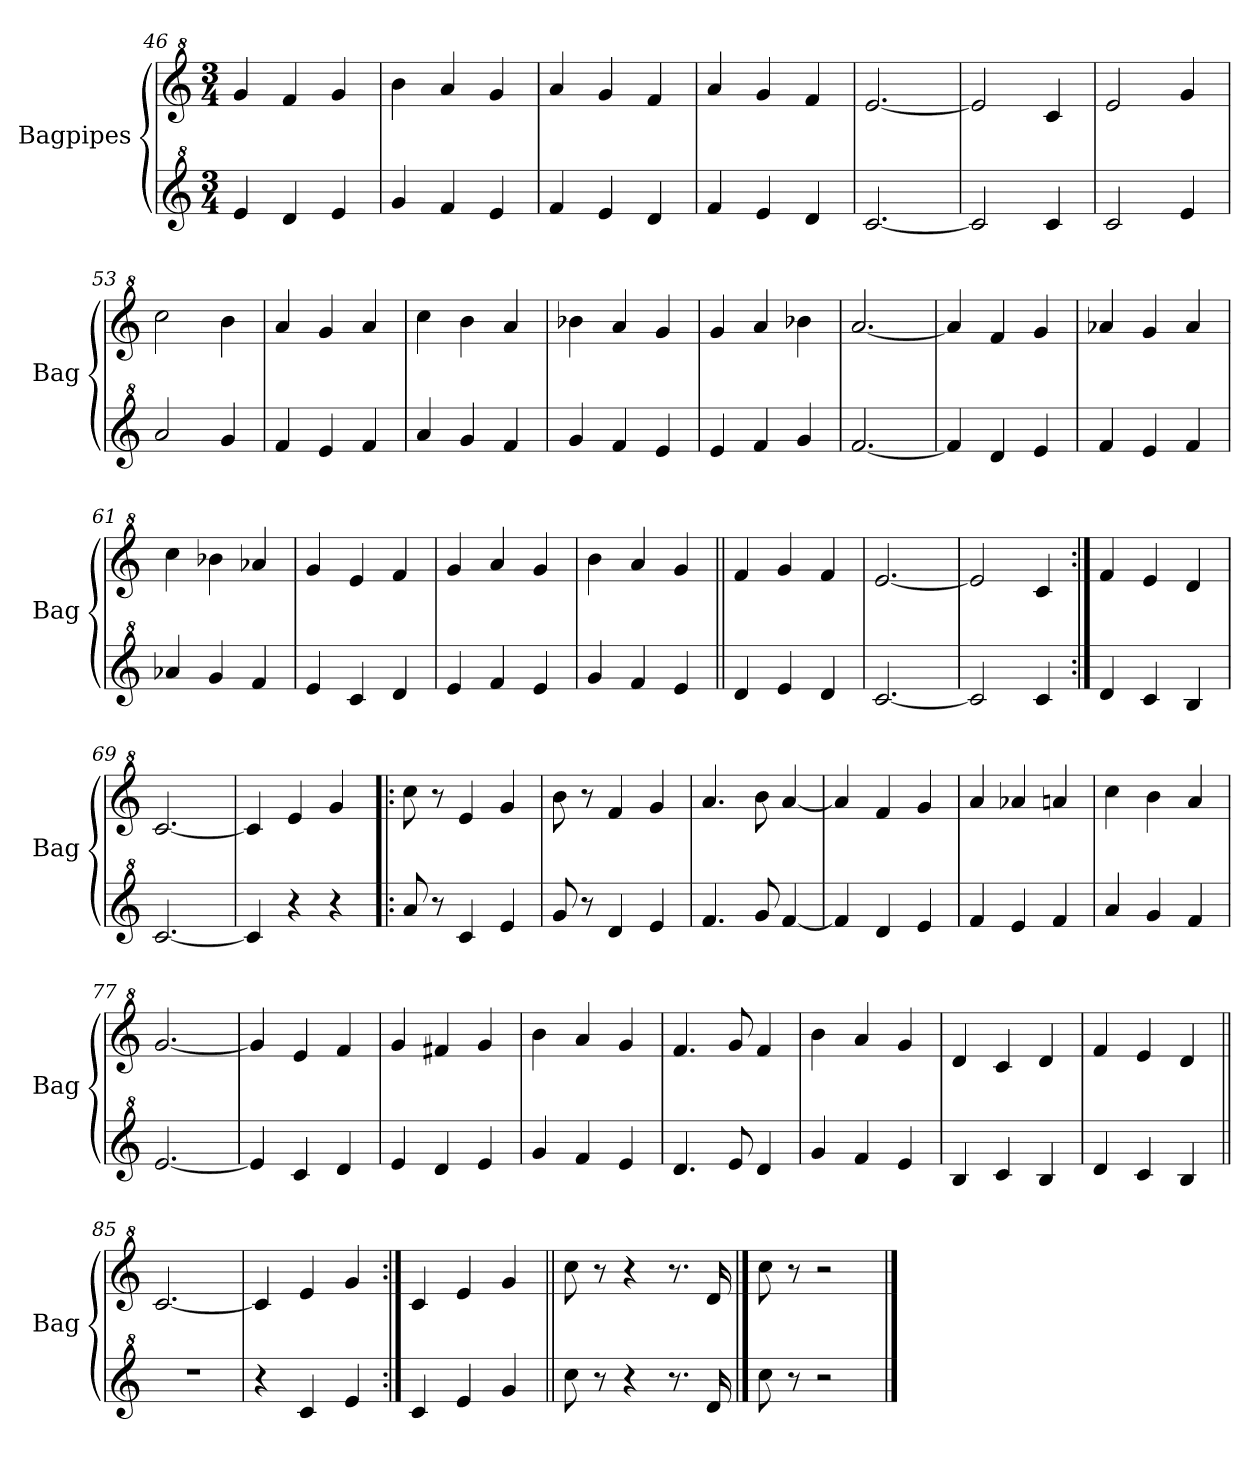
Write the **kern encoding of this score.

**kern	**kern
*part2	*part1
*staff2	*staff1
*I"Bagpipes	*I"Bagpipes
*I'Bag	*I'Bag
*clefG^2	*clefG^2
*k[]	*k[]
*C:	*C:
*M3/4	*M3/4
=46	=46
4ee/	4gg/
4dd/	4ff/
4ee/	4gg/
=47	=47
4gg/	4bb\
4ff/	4aa/
4ee/	4gg/
=48	=48
4ff/	4aa/
4ee/	4gg/
4dd/	4ff/
=49	=49
4ff/	4aa/
4ee/	4gg/
4dd/	4ff/
=50	=50
[2.cc/	[2.ee/
=51	=51
2cc/]	2ee/]
4cc/	4cc/
!!LO:LB:g=z
=52	=52
2cc/	2ee/
4ee/	4gg/
=53	=53
2aa/	2ccc\
4gg/	4bb\
=54	=54
4ff/	4aa/
4ee/	4gg/
4ff/	4aa/
=55	=55
4aa/	4ccc\
4gg/	4bb\
4ff/	4aa/
=56	=56
4gg/	4bb-X\
4ff/	4aa/
4ee/	4gg/
=57	=57
4ee/	4gg/
4ff/	4aa/
4gg/	4bb-X\
=58	=58
[2.ff/	[2.aa/
=59	=59
4ff/]	4aa/]
4dd/	4ff/
4ee/	4gg/
=60	=60
4ff/	4aa-X/
4ee/	4gg/
4ff/	4aa-/
=61	=61
4aa-X/	4ccc\
4gg/	4bb-X\
4ff/	4aa-X/
=62	=62
4ee/	4gg/
4cc/	4ee/
4dd/	4ff/
=63	=63
4ee/	4gg/
4ff/	4aa/
4ee/	4gg/
=64	=64
4gg/	4bb\
4ff/	4aa/
4ee/	4gg/
!!LO:LB:g=z
=65||	=65||
4dd/	4ff/
4ee/	4gg/
4dd/	4ff/
=66	=66
[2.cc/	[2.ee/
=67	=67
2cc/]	2ee/]
4cc/	4cc/
=68:|!	=68:|!
4dd/	4ff/
4cc/	4ee/
4b/	4dd/
=69	=69
[2.cc/	[2.cc/
=70	=70
4cc/]	4cc/]
4r	4ee/
4r	4gg/
=71!|:	=71!|:
8aa/	8ccc\
8r	8r
4cc/	4ee/
4ee/	4gg/
=72	=72
8gg/	8bb\
8r	8r
4dd/	4ff/
4ee/	4gg/
=73	=73
4.ff/	4.aa/
8gg/	8bb\
[4ff/	[4aa/
=74	=74
4ff/]	4aa/]
4dd/	4ff/
4ee/	4gg/
=75	=75
4ff/	4aa/
4ee/	4aa-X/
4ff/	4aan/
=76	=76
4aa/	4ccc\
4gg/	4bb\
4ff/	4aa/
=77	=77
[2.ee/	[2.gg/
!!LO:PB:g=z
=78	=78
4ee/]	4gg/]
4cc/	4ee/
4dd/	4ff/
=79	=79
4ee/	4gg/
4dd/	4ff#X/
4ee/	4gg/
=80	=80
4gg/	4bb\
4ff/	4aa/
4ee/	4gg/
=81	=81
4.dd/	4.ff/
8ee/	8gg/
4dd/	4ff/
=82	=82
4gg/	4bb\
4ff/	4aa/
4ee/	4gg/
=83	=83
4b/	4dd/
4cc/	4cc/
4b/	4dd/
=84	=84
4dd/	4ff/
4cc/	4ee/
4b/	4dd/
=85||	=85||
2.r	[2.cc/
=86	=86
4r	4cc/]
4cc/	4ee/
4ee/	4gg/
=87:|!	=87:|!
4cc/	4cc/
4ee/	4ee/
4gg/	4gg/
=88||	=88||
8ccc\	8ccc\
8r	8r
4r	4r
8.r	8.r
16dd/	16dd/
==89	==89
8ccc\	8ccc\
8r	8r
2r	2r
==	==
*-	*-
